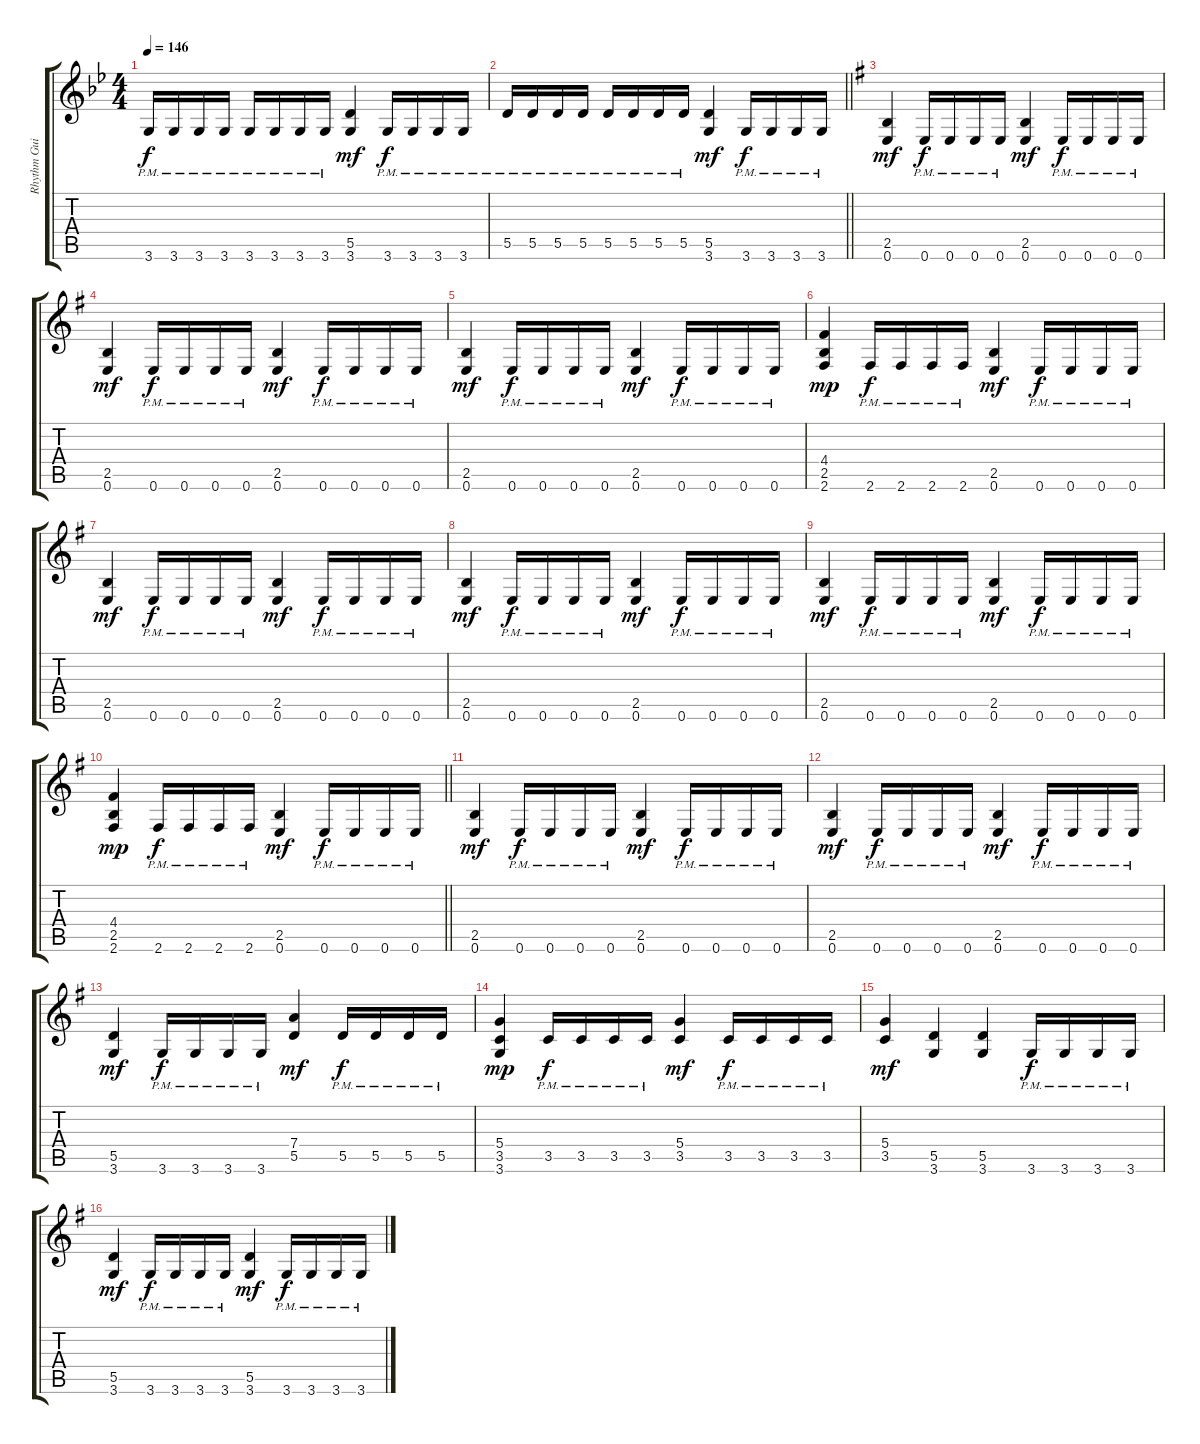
\track ("Rhythm Guitar A" "Rhythm Gui") {instrument distortionguitar}
\staff {score tabs}
\tuning (E4 B3 G3 D3 A2 E2) {hide}
\ts (4 4)
\tempo 146
\clef g2
\ks gminor
3.6{pm}.16{dy f} 3.6{pm}.16 3.6{pm}.16 3.6{pm}.16 3.6{pm}.16 3.6{pm}.16 3.6{pm}.16 3.6{pm}.16 (5.5 3.6).4{dy mf} 3.6{pm}.16{dy f} 3.6{pm}.16 3.6{pm}.16 3.6{pm}.16 |
\barLineRight lightlight
5.5{pm}.16 5.5{pm}.16 5.5{pm}.16 5.5{pm}.16 5.5{pm}.16 5.5{pm}.16 5.5{pm}.16 5.5{pm}.16 (5.5 3.6).4{dy mf} 3.6{pm}.16{dy f} 3.6{pm}.16 3.6{pm}.16 3.6{pm}.16 |
\section ("" "")
\ks eminor
(2.5 0.6).4{dy mf} 0.6{pm}.16{dy f} 0.6{pm}.16 0.6{pm}.16 0.6{pm}.16 (2.5 0.6).4{dy mf} 0.6{pm}.16{dy f} 0.6{pm}.16 0.6{pm}.16 0.6{pm}.16 |
(2.5 0.6).4{dy mf} 0.6{pm}.16{dy f} 0.6{pm}.16 0.6{pm}.16 0.6{pm}.16 (2.5 0.6).4{dy mf} 0.6{pm}.16{dy f} 0.6{pm}.16 0.6{pm}.16 0.6{pm}.16 |
(2.5 0.6).4{dy mf} 0.6{pm}.16{dy f} 0.6{pm}.16 0.6{pm}.16 0.6{pm}.16 (2.5 0.6).4{dy mf} 0.6{pm}.16{dy f} 0.6{pm}.16 0.6{pm}.16 0.6{pm}.16 |
(4.4 2.5 2.6).4{dy mp} 2.6{pm}.16{dy f} 2.6{pm}.16 2.6{pm}.16 2.6{pm}.16 (2.5 0.6).4{dy mf} 0.6{pm}.16{dy f} 0.6{pm}.16 0.6{pm}.16 0.6{pm}.16 |
(2.5 0.6).4{dy mf} 0.6{pm}.16{dy f} 0.6{pm}.16 0.6{pm}.16 0.6{pm}.16 (2.5 0.6).4{dy mf} 0.6{pm}.16{dy f} 0.6{pm}.16 0.6{pm}.16 0.6{pm}.16 |
(2.5 0.6).4{dy mf} 0.6{pm}.16{dy f} 0.6{pm}.16 0.6{pm}.16 0.6{pm}.16 (2.5 0.6).4{dy mf} 0.6{pm}.16{dy f} 0.6{pm}.16 0.6{pm}.16 0.6{pm}.16 |
(2.5 0.6).4{dy mf} 0.6{pm}.16{dy f} 0.6{pm}.16 0.6{pm}.16 0.6{pm}.16 (2.5 0.6).4{dy mf} 0.6{pm}.16{dy f} 0.6{pm}.16 0.6{pm}.16 0.6{pm}.16 |
\barLineRight lightlight
(4.4 2.5 2.6).4{dy mp} 2.6{pm}.16{dy f} 2.6{pm}.16 2.6{pm}.16 2.6{pm}.16 (2.5 0.6).4{dy mf} 0.6{pm}.16{dy f} 0.6{pm}.16 0.6{pm}.16 0.6{pm}.16 |
\section ("" "")
(2.5 0.6).4{dy mf} 0.6{pm}.16{dy f} 0.6{pm}.16 0.6{pm}.16 0.6{pm}.16 (2.5 0.6).4{dy mf} 0.6{pm}.16{dy f} 0.6{pm}.16 0.6{pm}.16 0.6{pm}.16 |
(2.5 0.6).4{dy mf} 0.6{pm}.16{dy f} 0.6{pm}.16 0.6{pm}.16 0.6{pm}.16 (2.5 0.6).4{dy mf} 0.6{pm}.16{dy f} 0.6{pm}.16 0.6{pm}.16 0.6{pm}.16 |
(5.5 3.6).4{dy mf} 3.6{pm}.16{dy f} 3.6{pm}.16 3.6{pm}.16 3.6{pm}.16 (7.4 5.5).4{dy mf} 5.5{pm}.16{dy f} 5.5{pm}.16 5.5{pm}.16 5.5{pm}.16 |
(5.4 3.5 3.6).4{dy mp} 3.5{pm}.16{dy f} 3.5{pm}.16 3.5{pm}.16 3.5{pm}.16 (5.4 3.5).4{dy mf} 3.5{pm}.16{dy f} 3.5{pm}.16 3.5{pm}.16 3.5{pm}.16 |
(5.4 3.5).4{dy mf} (5.5 3.6).4 (5.5 3.6).4 3.6{pm}.16{dy f} 3.6{pm}.16 3.6{pm}.16 3.6{pm}.16 |
(5.5 3.6).4{dy mf} 3.6{pm}.16{dy f} 3.6{pm}.16 3.6{pm}.16 3.6{pm}.16 (5.5 3.6).4{dy mf} 3.6{pm}.16{dy f} 3.6{pm}.16 3.6{pm}.16 3.6{pm}.16
